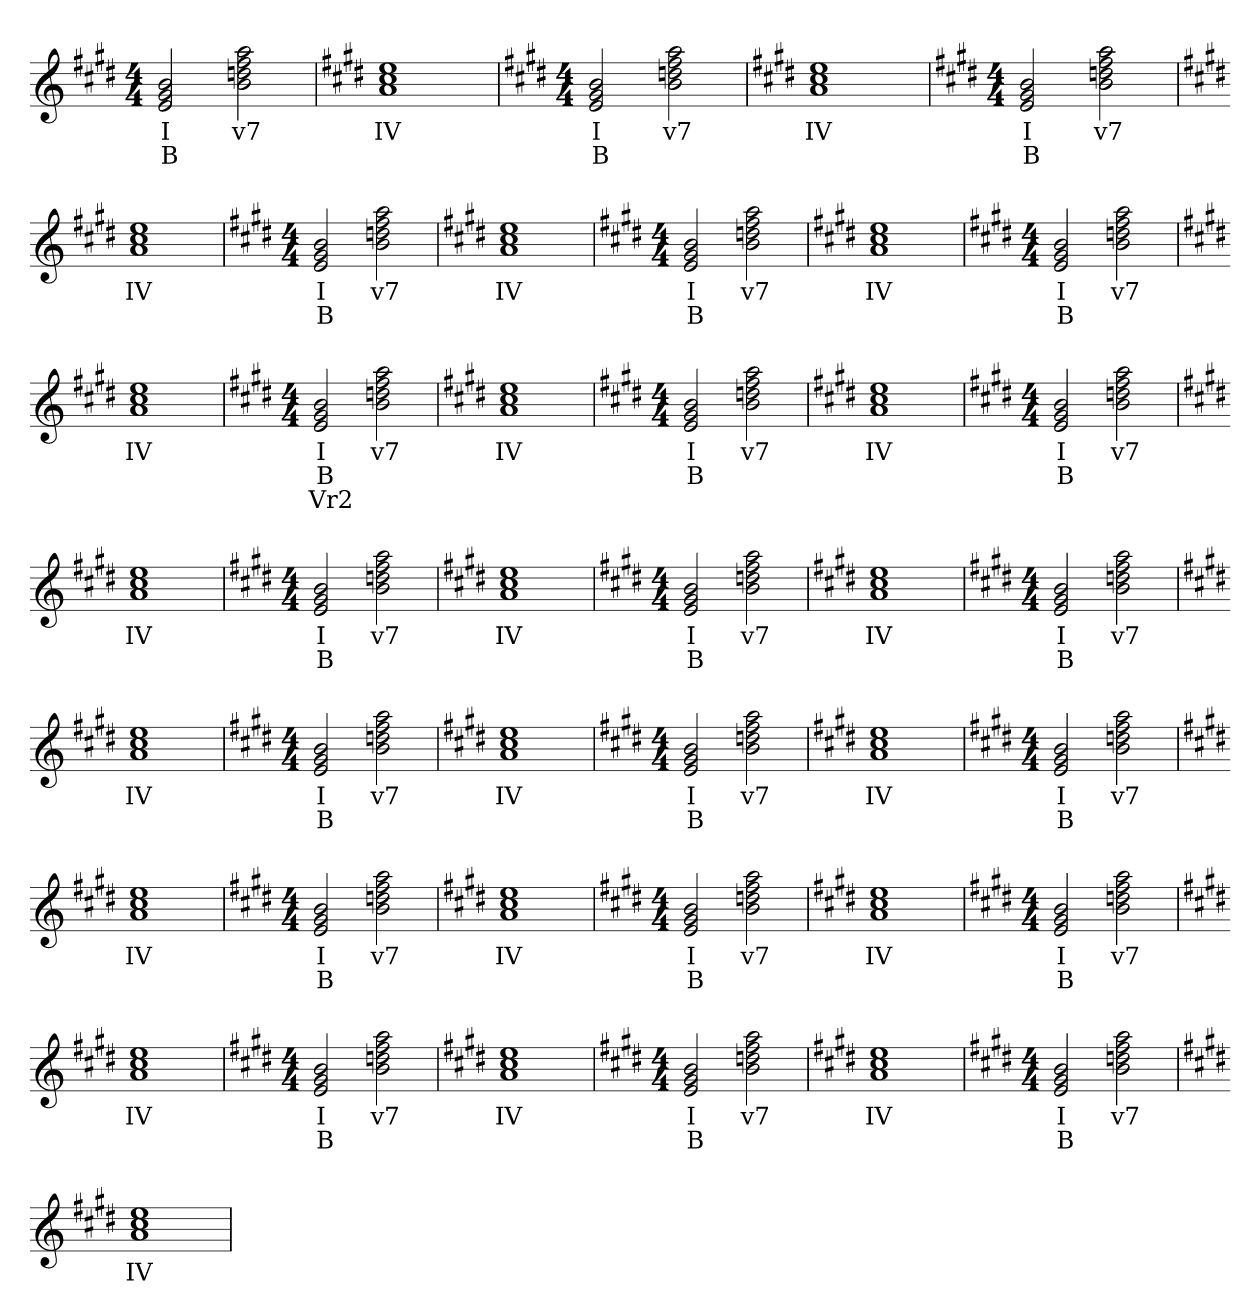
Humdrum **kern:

**kern	**text	**text	**text
*part1	*part1	*part1	*part1
*staff1	*staff1	*staff1	*staff1
*k[f#c#g#d#]	*	*	*
*E:	*	*	*
*M4/4	*	*	*
=	=	=	=
2e 2g# 2b	I	B	.
2b 2ddn 2ff# 2aa	v7	.	.
=	=	=	=
*k[f#c#g#d#]	*	*	*
*E:	*	*	*
1a 1cc# 1ee	IV	.	.
=	=	=	=
*k[f#c#g#d#]	*	*	*
*E:	*	*	*
*M4/4	*	*	*
2e 2g# 2b	I	B	.
2b 2ddn 2ff# 2aa	v7	.	.
=	=	=	=
*k[f#c#g#d#]	*	*	*
*E:	*	*	*
1a 1cc# 1ee	IV	.	.
=	=	=	=
*k[f#c#g#d#]	*	*	*
*E:	*	*	*
*M4/4	*	*	*
2e 2g# 2b	I	B	.
2b 2ddn 2ff# 2aa	v7	.	.
=	=	=	=
*k[f#c#g#d#]	*	*	*
*E:	*	*	*
1a 1cc# 1ee	IV	.	.
=	=	=	=
*k[f#c#g#d#]	*	*	*
*E:	*	*	*
*M4/4	*	*	*
2e 2g# 2b	I	B	.
2b 2ddn 2ff# 2aa	v7	.	.
=	=	=	=
*k[f#c#g#d#]	*	*	*
*E:	*	*	*
1a 1cc# 1ee	IV	.	.
=	=	=	=
*k[f#c#g#d#]	*	*	*
*E:	*	*	*
*M4/4	*	*	*
2e 2g# 2b	I	B	.
2b 2ddn 2ff# 2aa	v7	.	.
=	=	=	=
*k[f#c#g#d#]	*	*	*
*E:	*	*	*
1a 1cc# 1ee	IV	.	.
=	=	=	=
*k[f#c#g#d#]	*	*	*
*E:	*	*	*
*M4/4	*	*	*
2e 2g# 2b	I	B	.
2b 2ddn 2ff# 2aa	v7	.	.
=	=	=	=
*k[f#c#g#d#]	*	*	*
*E:	*	*	*
1a 1cc# 1ee	IV	.	.
=	=	=	=
*k[f#c#g#d#]	*	*	*
*E:	*	*	*
*M4/4	*	*	*
2e 2g# 2b	I	B	Vr2
2b 2ddn 2ff# 2aa	v7	.	.
=	=	=	=
*k[f#c#g#d#]	*	*	*
*E:	*	*	*
1a 1cc# 1ee	IV	.	.
=	=	=	=
*k[f#c#g#d#]	*	*	*
*E:	*	*	*
*M4/4	*	*	*
2e 2g# 2b	I	B	.
2b 2ddn 2ff# 2aa	v7	.	.
=	=	=	=
*k[f#c#g#d#]	*	*	*
*E:	*	*	*
1a 1cc# 1ee	IV	.	.
=	=	=	=
*k[f#c#g#d#]	*	*	*
*E:	*	*	*
*M4/4	*	*	*
2e 2g# 2b	I	B	.
2b 2ddn 2ff# 2aa	v7	.	.
=	=	=	=
*k[f#c#g#d#]	*	*	*
*E:	*	*	*
1a 1cc# 1ee	IV	.	.
=	=	=	=
*k[f#c#g#d#]	*	*	*
*E:	*	*	*
*M4/4	*	*	*
2e 2g# 2b	I	B	.
2b 2ddn 2ff# 2aa	v7	.	.
=	=	=	=
*k[f#c#g#d#]	*	*	*
*E:	*	*	*
1a 1cc# 1ee	IV	.	.
=	=	=	=
*k[f#c#g#d#]	*	*	*
*E:	*	*	*
*M4/4	*	*	*
2e 2g# 2b	I	B	.
2b 2ddn 2ff# 2aa	v7	.	.
=	=	=	=
*k[f#c#g#d#]	*	*	*
*E:	*	*	*
1a 1cc# 1ee	IV	.	.
=	=	=	=
*k[f#c#g#d#]	*	*	*
*E:	*	*	*
*M4/4	*	*	*
2e 2g# 2b	I	B	.
2b 2ddn 2ff# 2aa	v7	.	.
=	=	=	=
*k[f#c#g#d#]	*	*	*
*E:	*	*	*
1a 1cc# 1ee	IV	.	.
=	=	=	=
*k[f#c#g#d#]	*	*	*
*E:	*	*	*
*M4/4	*	*	*
2e 2g# 2b	I	B	.
2b 2ddn 2ff# 2aa	v7	.	.
=	=	=	=
*k[f#c#g#d#]	*	*	*
*E:	*	*	*
1a 1cc# 1ee	IV	.	.
=	=	=	=
*k[f#c#g#d#]	*	*	*
*E:	*	*	*
*M4/4	*	*	*
2e 2g# 2b	I	B	.
2b 2ddn 2ff# 2aa	v7	.	.
=	=	=	=
*k[f#c#g#d#]	*	*	*
*E:	*	*	*
1a 1cc# 1ee	IV	.	.
=	=	=	=
*k[f#c#g#d#]	*	*	*
*E:	*	*	*
*M4/4	*	*	*
2e 2g# 2b	I	B	.
2b 2ddn 2ff# 2aa	v7	.	.
=	=	=	=
*k[f#c#g#d#]	*	*	*
*E:	*	*	*
1a 1cc# 1ee	IV	.	.
=	=	=	=
*k[f#c#g#d#]	*	*	*
*E:	*	*	*
*M4/4	*	*	*
2e 2g# 2b	I	B	.
2b 2ddn 2ff# 2aa	v7	.	.
=	=	=	=
*k[f#c#g#d#]	*	*	*
*E:	*	*	*
1a 1cc# 1ee	IV	.	.
=	=	=	=
*k[f#c#g#d#]	*	*	*
*E:	*	*	*
*M4/4	*	*	*
2e 2g# 2b	I	B	.
2b 2ddn 2ff# 2aa	v7	.	.
=	=	=	=
*k[f#c#g#d#]	*	*	*
*E:	*	*	*
1a 1cc# 1ee	IV	.	.
=	=	=	=
*k[f#c#g#d#]	*	*	*
*E:	*	*	*
*M4/4	*	*	*
2e 2g# 2b	I	B	.
2b 2ddn 2ff# 2aa	v7	.	.
=	=	=	=
*k[f#c#g#d#]	*	*	*
*E:	*	*	*
1a 1cc# 1ee	IV	.	.
=	=	=	=
*k[f#c#g#d#]	*	*	*
*E:	*	*	*
*M4/4	*	*	*
2e 2g# 2b	I	B	.
2b 2ddn 2ff# 2aa	v7	.	.
=	=	=	=
*k[f#c#g#d#]	*	*	*
*E:	*	*	*
1a 1cc# 1ee	IV	.	.
=	=	=	=
*k[f#c#g#d#]	*	*	*
*E:	*	*	*
*M4/4	*	*	*
2e 2g# 2b	I	B	.
2b 2ddn 2ff# 2aa	v7	.	.
=	=	=	=
*k[f#c#g#d#]	*	*	*
*E:	*	*	*
1a 1cc# 1ee	IV	.	.
=	=	=	=
*k[f#c#g#d#]	*	*	*
*E:	*	*	*
*M4/4	*	*	*
2e 2g# 2b	I	B	.
2b 2ddn 2ff# 2aa	v7	.	.
=	=	=	=
*k[f#c#g#d#]	*	*	*
*E:	*	*	*
1a 1cc# 1ee	IV	.	.
=	=	=	=
*-	*-	*-	*-
